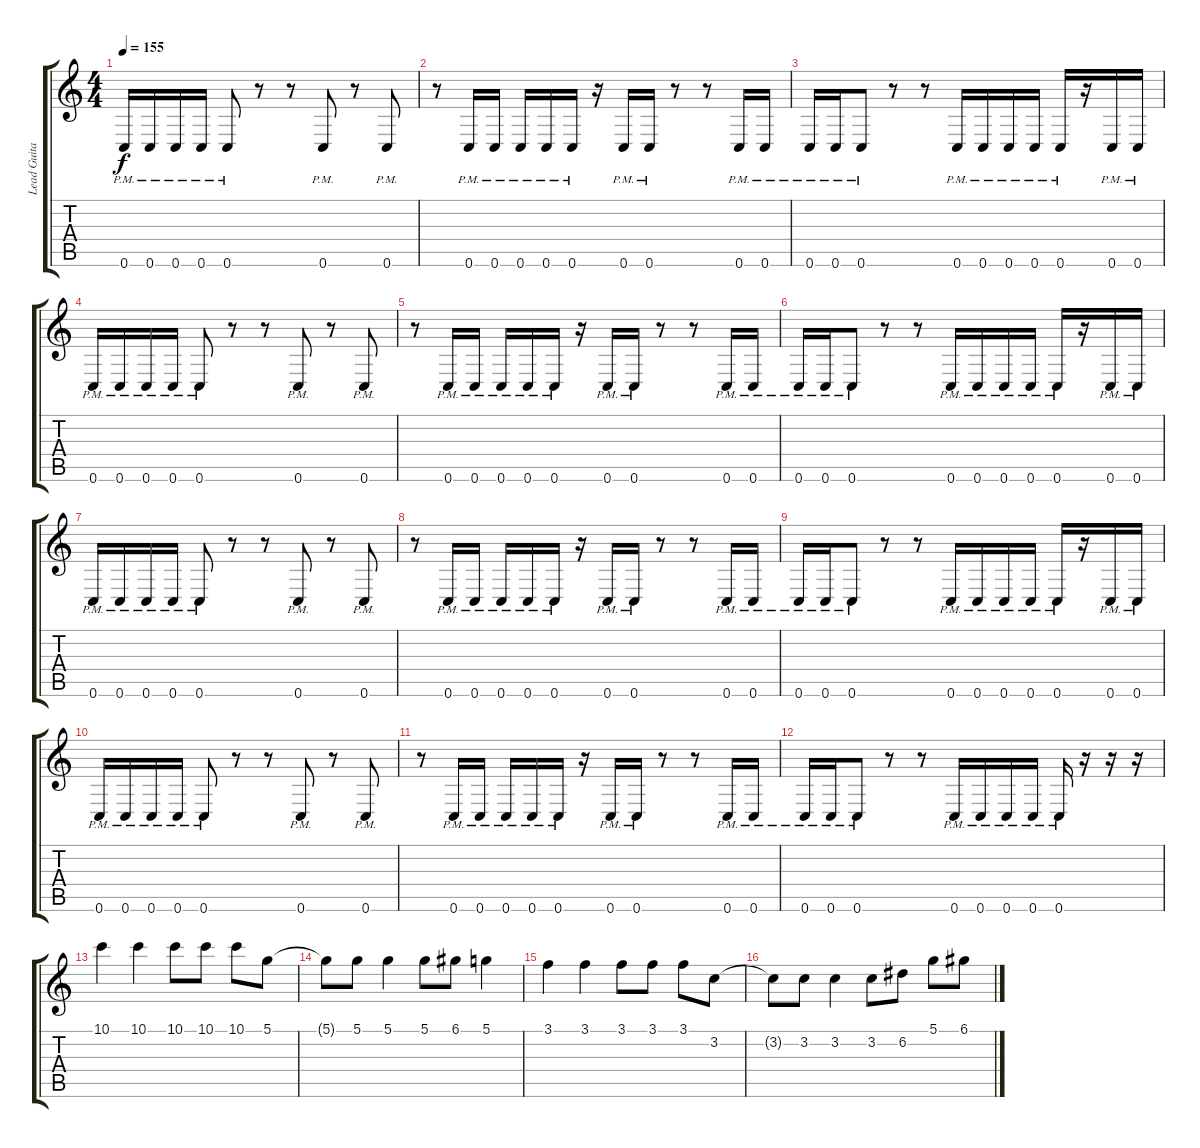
\track ("Lead Guitar" "Lead Guita") {instrument distortionguitar}
\staff {score tabs}
\tuning (D4 A3 F3 C3 G2 C2) {hide}
\ts (4 4)
\tempo 155
\clef g2
\ks c
0.6{pm}.16{dy f} 0.6{pm}.16 0.6{pm}.16 0.6{pm}.16 0.6{pm}.8 r.8 r.8 0.6{pm}.8 r.8 0.6{pm}.8 |
r.8 0.6{pm}.16 0.6{pm}.16 0.6{pm}.16 0.6{pm}.16 0.6{pm}.16 r.16 0.6{pm}.16 0.6{pm}.16 r.8 r.8 0.6{pm}.16 0.6{pm}.16 |
0.6{pm}.16 0.6{pm}.16 0.6{pm}.8 r.8 r.8 0.6{pm}.16 0.6{pm}.16 0.6{pm}.16 0.6{pm}.16 0.6{pm}.16 r.16 0.6{pm}.16 0.6{pm}.16 |
0.6{pm}.16 0.6{pm}.16 0.6{pm}.16 0.6{pm}.16 0.6{pm}.8 r.8 r.8 0.6{pm}.8 r.8 0.6{pm}.8 |
r.8 0.6{pm}.16 0.6{pm}.16 0.6{pm}.16 0.6{pm}.16 0.6{pm}.16 r.16 0.6{pm}.16 0.6{pm}.16 r.8 r.8 0.6{pm}.16 0.6{pm}.16 |
0.6{pm}.16 0.6{pm}.16 0.6{pm}.8 r.8 r.8 0.6{pm}.16 0.6{pm}.16 0.6{pm}.16 0.6{pm}.16 0.6{pm}.16 r.16 0.6{pm}.16 0.6{pm}.16 |
0.6{pm}.16 0.6{pm}.16 0.6{pm}.16 0.6{pm}.16 0.6{pm}.8 r.8 r.8 0.6{pm}.8 r.8 0.6{pm}.8 |
r.8 0.6{pm}.16 0.6{pm}.16 0.6{pm}.16 0.6{pm}.16 0.6{pm}.16 r.16 0.6{pm}.16 0.6{pm}.16 r.8 r.8 0.6{pm}.16 0.6{pm}.16 |
0.6{pm}.16 0.6{pm}.16 0.6{pm}.8 r.8 r.8 0.6{pm}.16 0.6{pm}.16 0.6{pm}.16 0.6{pm}.16 0.6{pm}.16 r.16 0.6{pm}.16 0.6{pm}.16 |
0.6{pm}.16 0.6{pm}.16 0.6{pm}.16 0.6{pm}.16 0.6{pm}.8 r.8 r.8 0.6{pm}.8 r.8 0.6{pm}.8 |
r.8 0.6{pm}.16 0.6{pm}.16 0.6{pm}.16 0.6{pm}.16 0.6{pm}.16 r.16 0.6{pm}.16 0.6{pm}.16 r.8 r.8 0.6{pm}.16 0.6{pm}.16 |
0.6{pm}.16 0.6{pm}.16 0.6{pm}.8 r.8 r.8 0.6{pm}.16 0.6{pm}.16 0.6{pm}.16 0.6{pm}.16 0.6{pm}.16 r.16 r.16 r.16 |
10.1.4{volume 11} 10.1.4 10.1.8 10.1.8 10.1.8 5.1.8 |
5.1{t}.8 5.1.8 5.1.4 5.1.8 6.1.8 5.1.4 |
3.1.4 3.1.4 3.1.8 3.1.8 3.1.8 3.2.8 |
3.2{t}.8 3.2.8 3.2.4 3.2.8 6.2.8 5.1.8 6.1.8
